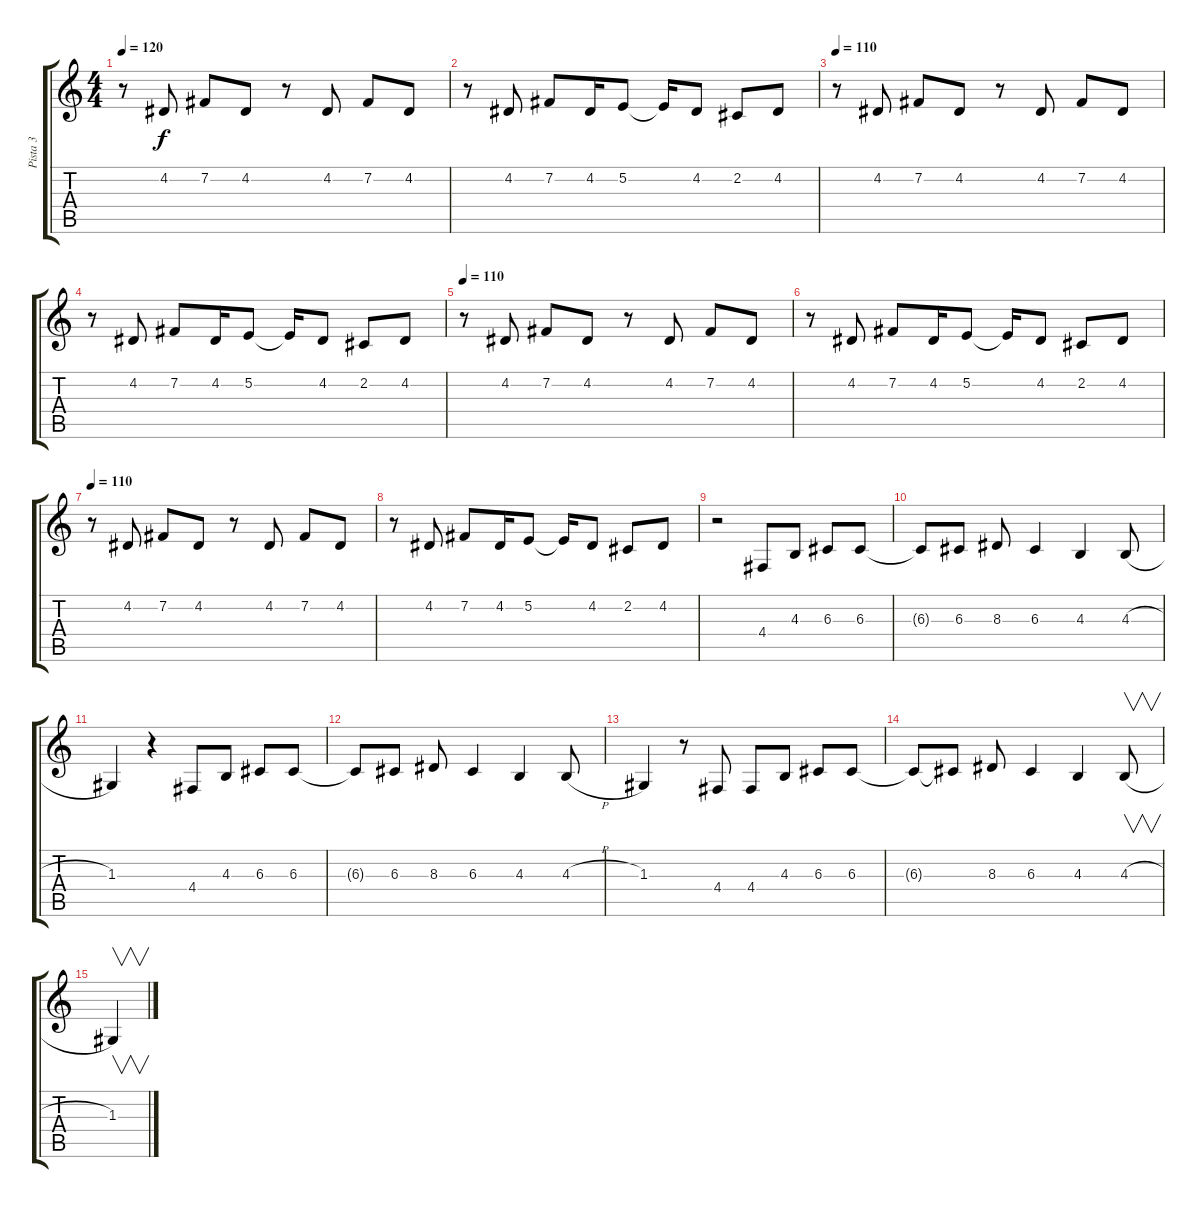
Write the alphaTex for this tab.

\track ("Pista 3" "Pista 3") {instrument stringensemble1}
\staff {score tabs}
\tuning (E4 B3 G3 D3 A2 E2) {hide}
\ts (4 4)
\tempo 120
\tempo 110
\tempo 120
\clef g2
\ks c
r.8{dy f instrument stringensemble1} 4.2.8 7.2.8 4.2.8 r.8 4.2.8 7.2.8 4.2.8 |
r.8 4.2.8 7.2.8 4.2.16 5.2.8 5.2{t}.16 4.2.8 2.2.8 4.2.8 |
\tempo 110
r.8 4.2.8 7.2.8 4.2.8 r.8 4.2.8 7.2.8 4.2.8 |
r.8 4.2.8 7.2.8 4.2.16 5.2.8 5.2{t}.16 4.2.8 2.2.8 4.2.8 |
\tempo 110
r.8 4.2.8 7.2.8 4.2.8 r.8 4.2.8 7.2.8 4.2.8 |
r.8 4.2.8 7.2.8 4.2.16 5.2.8 5.2{t}.16 4.2.8 2.2.8 4.2.8 |
\tempo 110
r.8 4.2.8 7.2.8 4.2.8 r.8 4.2.8 7.2.8 4.2.8 |
r.8 4.2.8 7.2.8 4.2.16 5.2.8 5.2{t}.16 4.2.8 2.2.8 4.2.8 |
r.2{volume 13} 4.4.8 4.3.8 6.3.8 6.3.8 |
6.3{t}.8 6.3.8 8.3.8 6.3.4 4.3.4 4.3{h}.8 |
1.3.4 r.4 4.4.8 4.3.8 6.3.8 6.3.8 |
6.3{t}.8 6.3.8 8.3.8 6.3.4 4.3.4 4.3{h}.8 |
1.3.4 r.8 4.4.8 4.4.8 4.3.8 6.3.8 6.3.8 |
6.3{t}.8 6.3{t}.8 8.3.8 6.3.4 4.3.4 4.3{h}.8{v} |
1.3.4{v}
